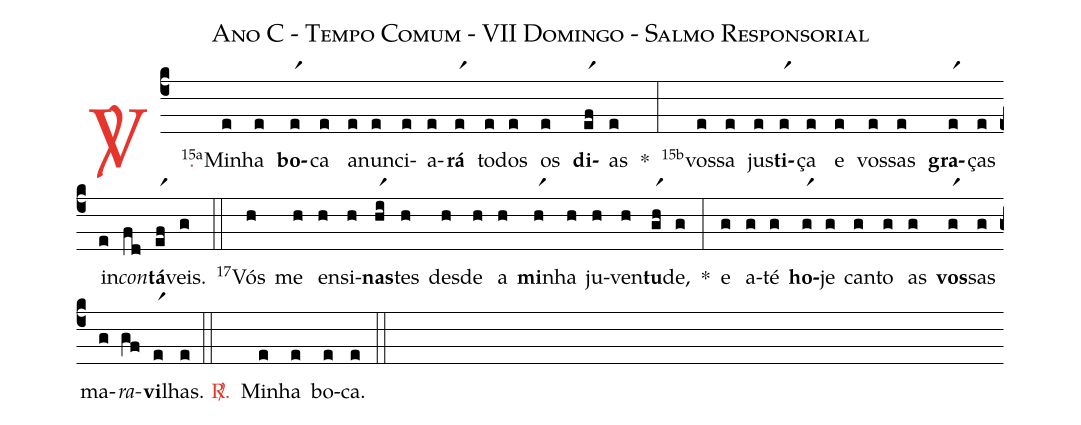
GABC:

name: Ano C - Tempo Comum - VII Domingo - Salmo Responsorial;
%%
(c4)

<c><sp>V/</sp>.</c>() <v>\VSup{15a}</v>Mi(e)nha(e) <b>bo</b>(er1)ca(e) a(e)nun(e)ci(e)a(e)<b>rá</b>(er1) to(e)dos(e) os(e) <b>di</b>(er1f)as(e) *(:)
<v>\VSup{15b}</v>vos(e)sa(e) jus(e)<b>ti</b>(er1)ça(e) e(e) vos(e)sas(e) <b>gra</b>(er1)ças(e) in(e)<i>con</i>(fd)<b>tá</b>(er1f)veis.(g)

(::)

<v>\VSup{17}</v>Vós(h) me(h) en(h)si(h)<b>nas</b>(hr1i)tes(h) des(h)de(h) a(h) <b>mi</b>(hr1)nha(h) ju(h)ven(h)<b>tu</b>(gr1h)de,(g) *(:)
e(g) a(g)té(g) <b>ho</b>(gr1)je(g) can(g)to(g) as(g) <b>vos</b>(gr1)sas(g) ma(g)<i>ra</i>(gf)<b>vi</b>(er1)lhas.(e)

(::)

<c><sp>R/</sp>.</c>() Mi(e)nha(e) bo(e)ca.(e)

(::)
